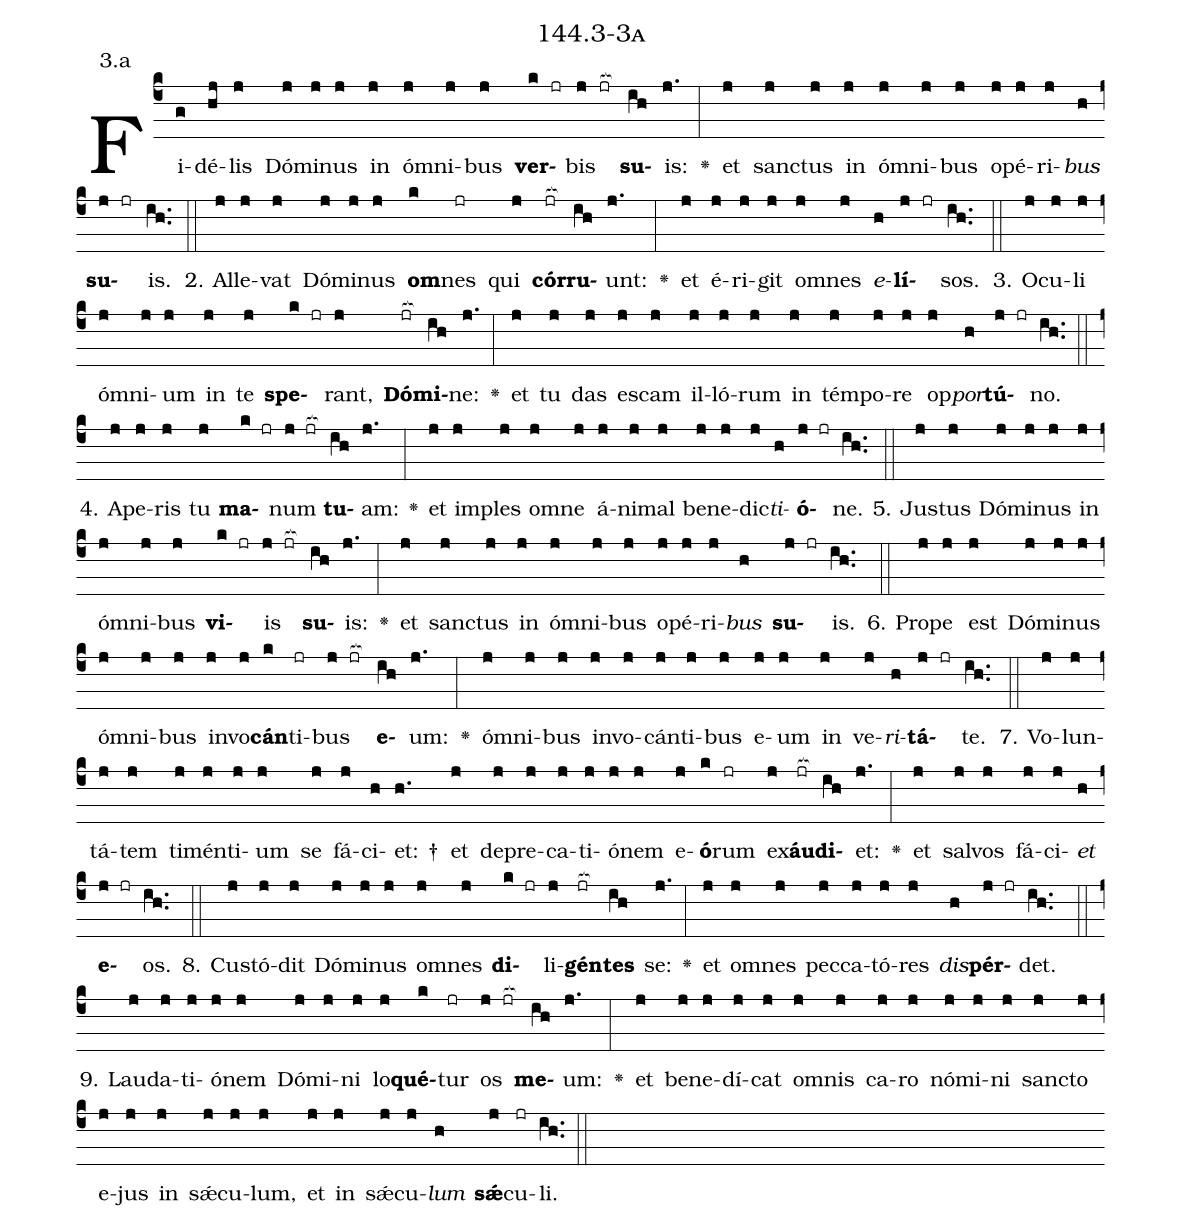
name: 144.3-3a;
annotation: 3.a;
%%
(c4)Fi(g)dé(hj)lis(j) Dó(j)mi(j)nus(j) in(j) óm(j)ni(j)bus(j) <b>ver</b>(k jr)bis(j jr[ocb:1{]) <b>su</b>(ih[ocb:0}])is:(j.) <v>\greheightstar</v>(:) et(j) sanc(j)tus(j) in(j) óm(j)ni(j)bus(j) o(j)pé(j)ri(j)<i>bus</i>(h) <b>su</b>(j jr)is.(ih..) (::)
2. Al(j)le(j)vat(j) Dó(j)mi(j)nus(j) <b>om</b>(k)nes(jr) qui(j) <b>cór</b>(jr[ocb:1{])<b>ru</b>(ih[ocb:0}])unt:(j.) <v>\greheightstar</v>(:) et(j) é(j)ri(j)git(j) om(j)nes(j) <i>e</i>(h)<b>lí</b>(j jr)sos.(ih..) (::)
3. O(j)cu(j)li(j) óm(j)ni(j)um(j) in(j) te(j) <b>spe</b>(k jr)rant,(j) <b>Dó</b>(jr[ocb:1{])<b>mi</b>(ih[ocb:0}])ne:(j.) <v>\greheightstar</v>(:) et(j) tu(j) das(j) es(j)cam(j) il(j)ló(j)rum(j) in(j) tém(j)po(j)re(j) op(j)<i>por</i>(h)<b>tú</b>(j jr)no.(ih..) (::)
4. A(j)pe(j)ris(j) tu(j) <b>ma</b>(k jr)num(j jr[ocb:1{]) <b>tu</b>(ih[ocb:0}])am:(j.) <v>\greheightstar</v>(:) et(j) im(j)ples(j) om(j)ne(j) á(j)ni(j)mal(j) be(j)ne(j)dic(j)<i>ti</i>(h)<b>ó</b>(j jr)ne.(ih..) (::)
5. Jus(j)tus(j) Dó(j)mi(j)nus(j) in(j) óm(j)ni(j)bus(j) <b>vi</b>(k jr)is(j jr[ocb:1{]) <b>su</b>(ih[ocb:0}])is:(j.) <v>\greheightstar</v>(:) et(j) sanc(j)tus(j) in(j) óm(j)ni(j)bus(j) o(j)pé(j)ri(j)<i>bus</i>(h) <b>su</b>(j jr)is.(ih..) (::)
6. Pro(j)pe(j) est(j) Dó(j)mi(j)nus(j) óm(j)ni(j)bus(j) in(j)vo(j)<b>cán</b>(k)ti(jr)bus(j jr[ocb:1{]) <b>e</b>(ih[ocb:0}])um:(j.) <v>\greheightstar</v>(:) óm(j)ni(j)bus(j) in(j)vo(j)cán(j)ti(j)bus(j) e(j)um(j) in(j) ve(j)<i>ri</i>(h)<b>tá</b>(j jr)te.(ih..) (::)
7. Vo(j)lun(j)tá(j)tem(j) ti(j)mén(j)ti(j)um(j) se(j) fá(j)ci(h)et: †(h.) et(j) de(j)pre(j)ca(j)ti(j)ó(j)nem(j) e(j)<b>ó</b>(k)rum(jr) ex(j)<b>áu</b>(jr[ocb:1{])<b>di</b>(ih[ocb:0}])et:(j.) <v>\greheightstar</v>(:) et(j) sal(j)vos(j) fá(j)ci(j)<i>et</i>(h) <b>e</b>(j jr)os.(ih..) (::)
8. Cus(j)tó(j)dit(j) Dó(j)mi(j)nus(j) om(j)nes(j) <b>di</b>(k jr)li(j)<b>gén</b>(jr[ocb:1{])<b>tes</b>(ih[ocb:0}]) se:(j.) <v>\greheightstar</v>(:) et(j) om(j)nes(j) pec(j)ca(j)tó(j)res(j) <i>dis</i>(h)<b>pér</b>(j jr)det.(ih..) (::)
9. Lau(j)da(j)ti(j)ó(j)nem(j) Dó(j)mi(j)ni(j) lo(j)<b>qué</b>(k)tur(jr) os(j jr[ocb:1{]) <b>me</b>(ih[ocb:0}])um:(j.) <v>\greheightstar</v>(:) et(j) be(j)ne(j)dí(j)cat(j) om(j)nis(j) ca(j)ro(j) nó(j)mi(j)ni(j) sanc(j)to(j) e(j)jus(j) in(j) sǽ(j)cu(j)lum,(j) et(j) in(j) sǽ(j)cu(j)<i>lum</i>(h) <b>sǽ</b>(j)cu(jr)li.(ih..) (::)
